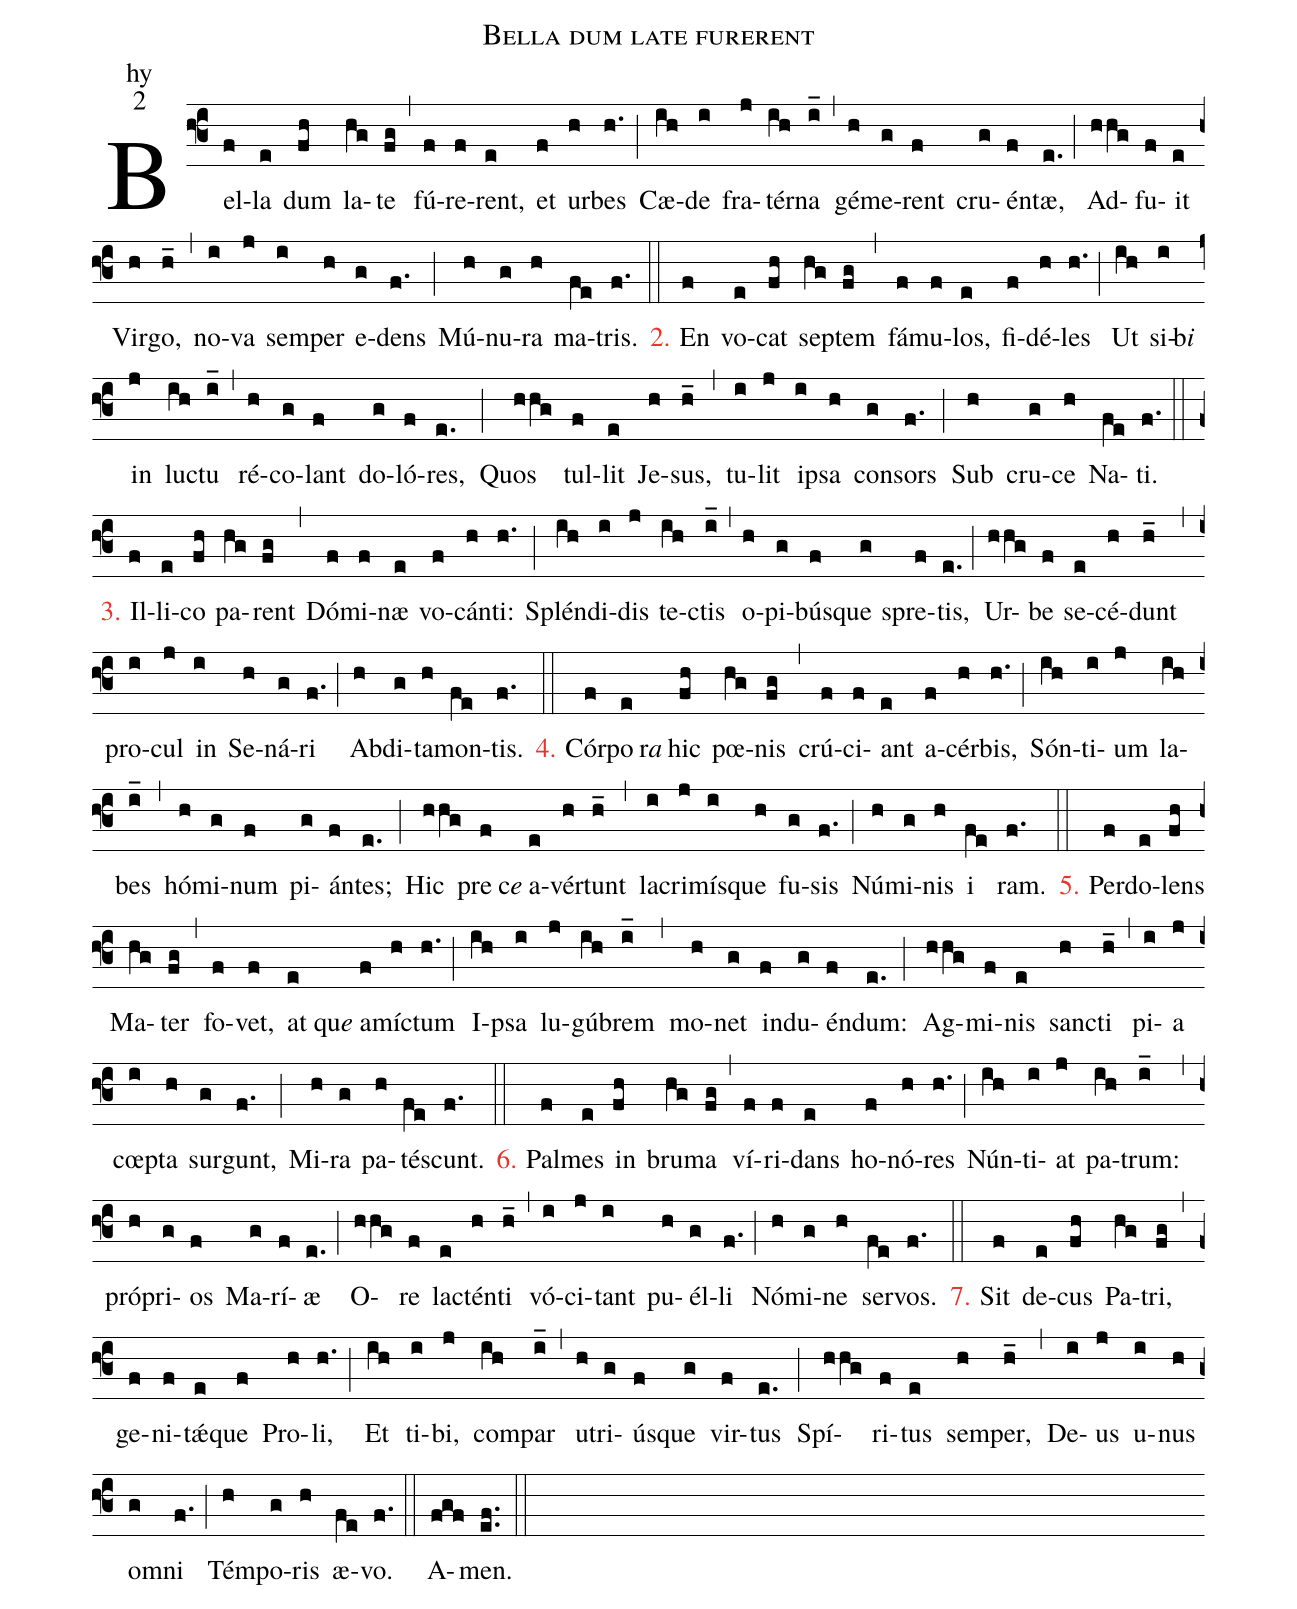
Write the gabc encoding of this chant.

name:Bella dum late furerent;
office-part:hy;
mode:2;
%%
(f3) Bel(f)la(e) dum(fh) la(hg)te(fg) (,) fú(f)re(f)rent,(e) et(f) ur(h)bes(h.) (;)
Cæ(ih)de(i) fra(j)tér(ih)na(i_) (,)
gé(h)me(g)rent(f) cru(g)én(f)tæ,(e.) (;)
Ad(hhg)fu(f)it(e) Vir(h)go,(h_) (,)
no(i)va(j) sem(i)per(h) e(g)dens(f.) (;)
Mú(h)nu(g)ra(h) ma(fe)tris.(f.) (::)

<c>2.</c> En(f) vo(e)cat(fh) sep(hg)tem(fg) (,) fá(f)mu(f)los,(e) fi(f)dé(h)les(h.) (;)
Ut(ih) si(i)b<i>i</i>() in(j) lu(ih)ctu(i_) (,)
ré(h)co(g)lant(f) do(g)ló(f)res,(e.) (;)
Quos(hhg) tul(f)lit(e) Je(h)sus,(h_) (,)
tu(i)lit(j) i(i)psa(h) con(g)sors(f.) (;)
Sub(h) cru(g)ce(h) Na(fe)ti.(f.) (::)

<c>3.</c> Il(f)li(e)co(fh) pa(hg)rent(fg) (,)
Dó(f)mi(f)næ(e) vo(f)cán(h)ti:(h.) (;)
Splén(ih)di(i)dis(j) te(ih)ctis(i_) (,)
o(h)pi(g)bús(f)que(g) spre(f)tis,(e.) (;)
Ur(hhg)be(f) se(e)cé(h)dunt(h_) (,)
pro(i)cul(j) in(i) Se(h)ná(g)ri(f.) (;)
Ab(h)di(g)ta(h)mon(fe)tis.(f.) (::)

<c>4.</c> Cór(f)po(e)r<i>a</i>() hic(fh) pœ(hg)nis(fg) (,)
crú(f)ci(f)ant(e) a(f)cér(h)bis,(h.) (;)
Són(ih)ti(i)um(j) la(ih)bes(i_) (,)
hó(h)mi(g)num(f) pi(g)án(f)tes;(e.) (;)
Hic(hhg) pre(f)c<i>e</i>() a(e)vér(h)tunt(h_) (,)
la(i)cri(j)mís(i)que(h) fu(g)sis(f.) (;)
Nú(h)mi(g)nis(h) i(fe) ram.(f.) (::)

<c>5.</c> Per(f)do(e)lens(fh) Ma(hg)ter(fg) (,)
fo(f)vet,(f) at(e)qu<i>e</i>() a(f)mí(h)ctum(h.) (;)
I(ih)psa(i) lu(j)gú(ih)brem(i_) (,)
mo(h)net(g) in(f)du(g)én(f)dum:(e.) (;)
Ag(hhg)mi(f)nis(e) san(h)cti(h_) (,)
pi(i)a(j) cœp(i)ta(h) sur(g)gunt,(f.) (;)
Mi(h)ra(g) pa(h)té(fe)scunt.(f.) (::)

<c>6.</c> Pal(f)mes(e) in(fh) bru(hg)ma(fg) (,) ví(f)ri(f)dans(e) ho(f)nó(h)res(h.) (;)
Nún(ih)ti(i)at(j) pa(ih)trum:(i_) (,)
pró(h)pri(g)os(f) Ma(g)rí(f)æ(e.) (;)
O(hhg)re(f) la(e)ctén(h)ti(h_) (,)
vó(i)ci(j)tant(i) pu(h)él(g)li(f.) (;)
Nó(h)mi(g)ne(h) ser(fe)vos.(f.) (::)

<c>7.</c> Sit(f) de(e)cus(fh) Pa(hg)tri,(fg) (,)
ge(f)ni(f)tǽ(e)que(f) Pro(h)li,(h.) (;)
Et(ih) ti(i)bi,(j) com(ih)par(i_) (,)
u(h)tri(g)ús(f)que(g) vir(f)tus(e.) (;)
Spí(hhg)ri(f)tus(e) sem(h)per,(h_) (,)
De(i)us(j) u(i)nus(h) om(g)ni(f.) (;)
Tém(h)po(g)ris(h) æ(fe)vo.(f.) (::)
A(fgf)men.(ef..) (::)
